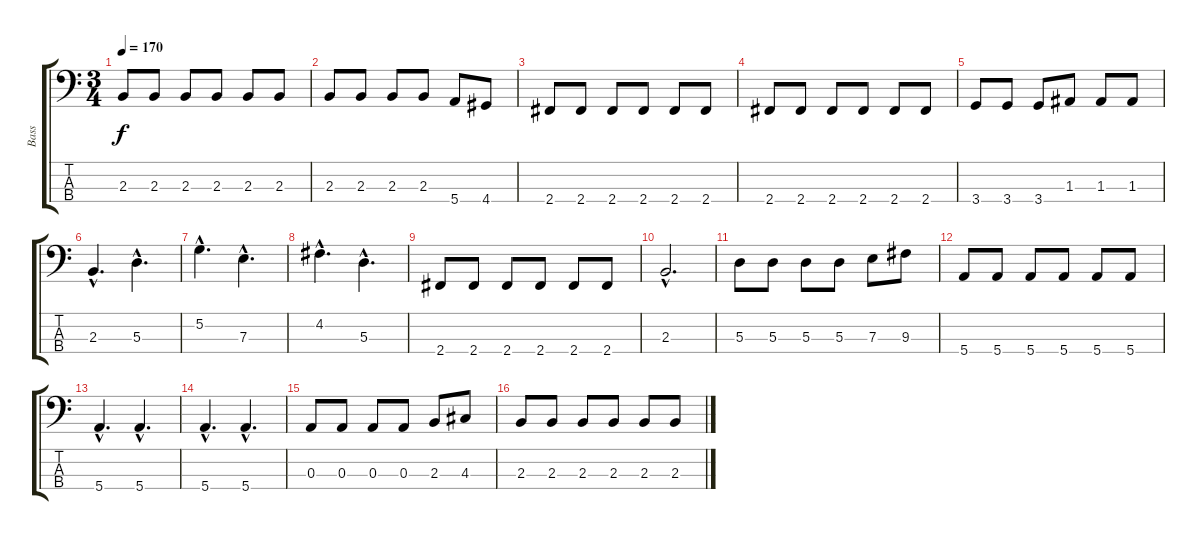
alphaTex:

\track ("Bass" "Bass") {instrument electricbassfinger}
\staff {score tabs}
\tuning (G2 D2 A1 E1) {hide}
\ts (3 4)
\tempo 170
\clef f4
\ks c
2.3.8{dy f} 2.3.8 2.3.8 2.3.8 2.3.8 2.3.8 |
2.3.8 2.3.8 2.3.8 2.3.8 5.4.8 4.4.8 |
2.4.8 2.4.8 2.4.8 2.4.8 2.4.8 2.4.8 |
2.4.8 2.4.8 2.4.8 2.4.8 2.4.8 2.4.8 |
3.4.8 3.4.8 3.4.8 1.3.8 1.3.8 1.3.8 |
2.3{hac}.4{d} 5.3{hac}.4{d} |
5.2{hac}.4{d} 7.3{hac}.4{d} |
4.2{hac}.4{d} 5.3{hac}.4{d} |
2.4.8 2.4.8 2.4.8 2.4.8 2.4.8 2.4.8 |
2.3{hac}.2{d} |
5.3.8 5.3.8 5.3.8 5.3.8 7.3.8 9.3.8 |
5.4.8 5.4.8 5.4.8 5.4.8 5.4.8 5.4.8 |
5.4{hac}.4{d} 5.4{hac}.4{d} |
5.4{hac}.4{d} 5.4{hac}.4{d} |
0.3.8 0.3.8 0.3.8 0.3.8 2.3.8 4.3.8 |
2.3.8 2.3.8 2.3.8 2.3.8 2.3.8 2.3.8
